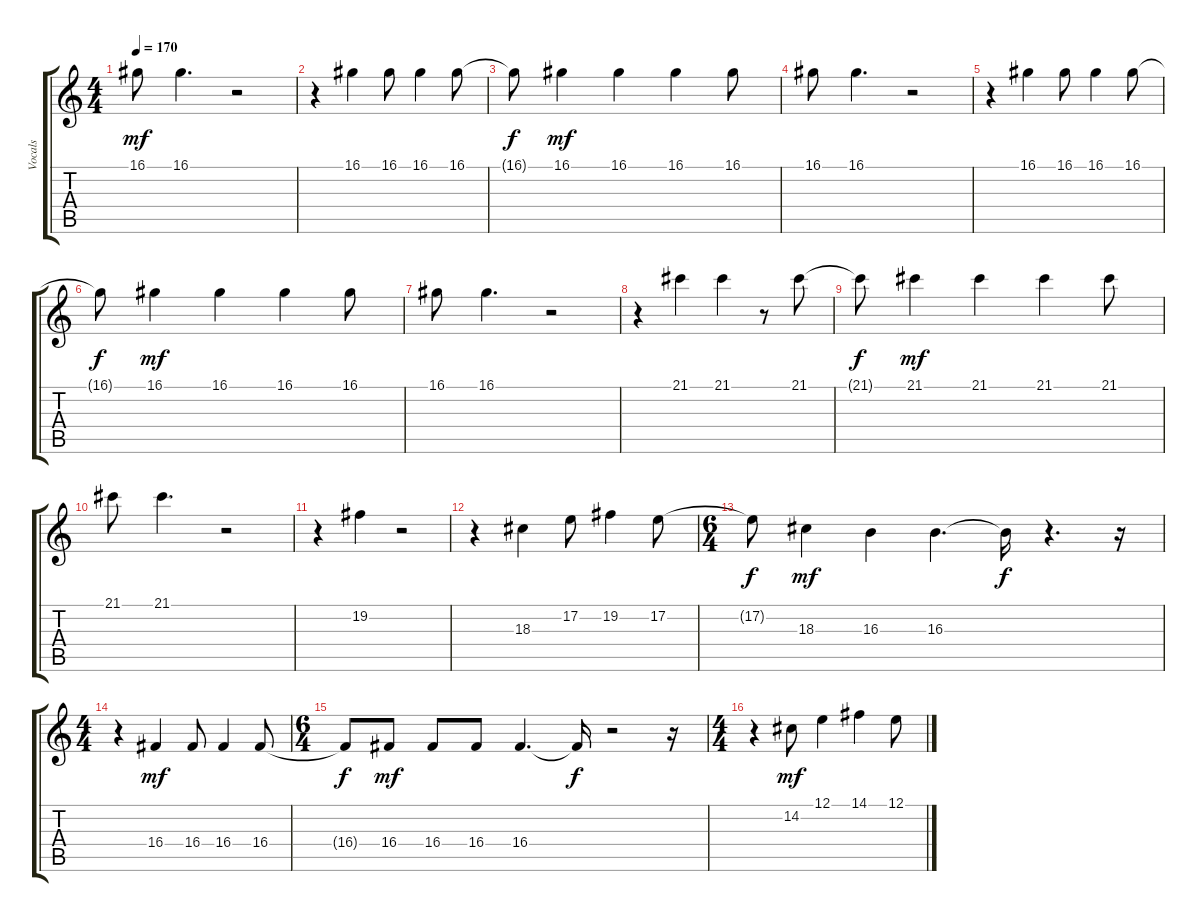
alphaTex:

\track ("Vocals" "Vocals") {mute instrument lead2sawtooth}
\staff {score tabs}
\tuning (E4 B3 G3 D3 A2 E2) {hide}
\ts (4 4)
\tempo 170
\clef g2
\ks c
16.1.8{dy mf} 16.1.4{d} r.2 |
r.4 16.1.4 16.1.8 16.1.4 16.1.8 |
16.1{t}.8{dy f} 16.1.4{dy mf} 16.1.4 16.1.4 16.1.8 |
16.1.8 16.1.4{d} r.2 |
r.4 16.1.4 16.1.8 16.1.4 16.1.8 |
16.1{t}.8{dy f} 16.1.4{dy mf} 16.1.4 16.1.4 16.1.8 |
16.1.8 16.1.4{d} r.2 |
r.4 21.1.4 21.1.4 r.8 21.1.8 |
21.1{t}.8{dy f} 21.1.4{dy mf} 21.1.4 21.1.4 21.1.8 |
21.1.8 21.1.4{d} r.2 |
r.4 19.2.4 r.2 |
r.4 18.3.4 17.2.8 19.2.4 17.2.8 |
\ts (6 4)
17.2{t}.8{dy f} 18.3.4{dy mf} 16.3.4 16.3.4{d} 16.3{t}.16{dy f} r.4{d} r.16 |
\ts (4 4)
r.4 16.4.4{dy mf} 16.4.8 16.4.4 16.4.8 |
\ts (6 4)
16.4{t}.8{dy f} 16.4.8{dy mf} 16.4.8 16.4.8 16.4.4{d} 16.4{t}.16{dy f} r.2 r.16 |
\ts (4 4)
r.4 14.2.8{dy mf} 12.1.4 14.1.4 12.1.8
